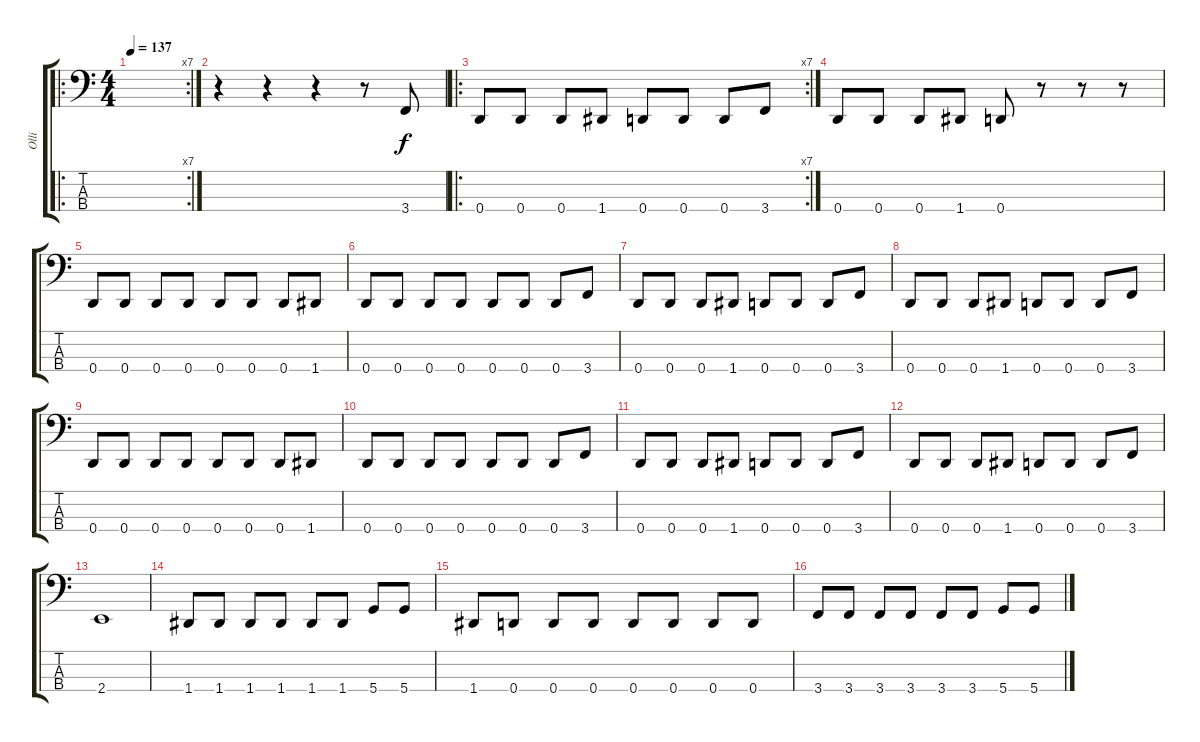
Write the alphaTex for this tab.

\track ("Olli" "Olli") {instrument electricbassfinger}
\staff {score tabs}
\tuning (G2 D2 A1 D1) {hide}
\ro
\rc 7
\ts (4 4)
\tempo 137
\clef f4
\ks c
|
r.4 r.4 r.4 r.8 3.4.8 |
\ro
\rc 7
0.4.8 0.4.8 0.4.8 1.4.8 0.4.8 0.4.8 0.4.8 3.4.8 |
0.4.8 0.4.8 0.4.8 1.4.8 0.4.8 r.8 r.8 r.8 |
0.4.8 0.4.8 0.4.8 0.4.8 0.4.8 0.4.8 0.4.8 1.4.8 |
0.4.8 0.4.8 0.4.8 0.4.8 0.4.8 0.4.8 0.4.8 3.4.8 |
0.4.8 0.4.8 0.4.8 1.4.8 0.4.8 0.4.8 0.4.8 3.4.8 |
0.4.8 0.4.8 0.4.8 1.4.8 0.4.8 0.4.8 0.4.8 3.4.8 |
0.4.8 0.4.8 0.4.8 0.4.8 0.4.8 0.4.8 0.4.8 1.4.8 |
0.4.8 0.4.8 0.4.8 0.4.8 0.4.8 0.4.8 0.4.8 3.4.8 |
0.4.8 0.4.8 0.4.8 1.4.8 0.4.8 0.4.8 0.4.8 3.4.8 |
0.4.8 0.4.8 0.4.8 1.4.8 0.4.8 0.4.8 0.4.8 3.4.8 |
2.4.1 |
1.4.8 1.4.8 1.4.8 1.4.8 1.4.8 1.4.8 5.4.8 5.4.8 |
1.4.8 0.4.8 0.4.8 0.4.8 0.4.8 0.4.8 0.4.8 0.4.8 |
3.4.8 3.4.8 3.4.8 3.4.8 3.4.8 3.4.8 5.4.8 5.4.8
